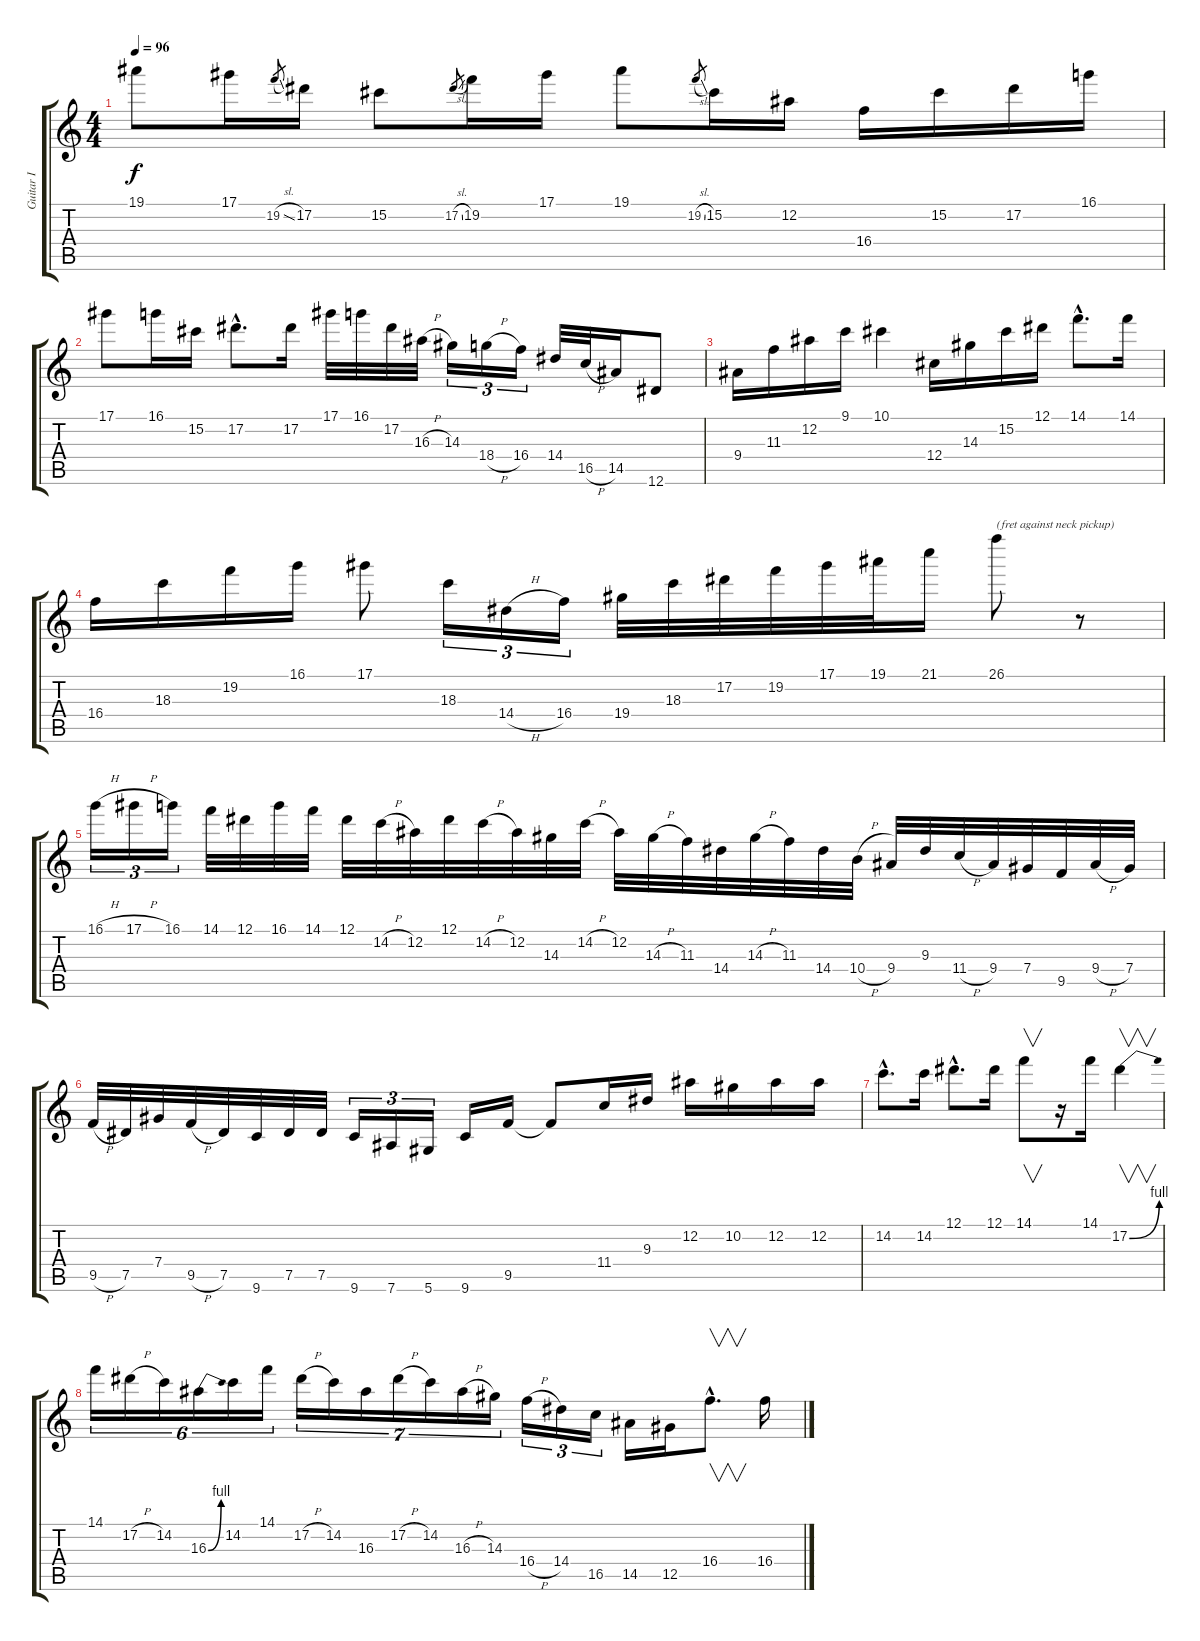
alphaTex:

\track ("Guitar I" "Guitar I") {instrument distortionguitar}
\staff {score tabs}
\tuning (Eb4 Bb3 Gb3 Db3 Ab2 Eb2) {hide}
\ts (4 4)
\tempo 96
\clef g2
\ks c
19.1.8{dy f} 17.1.16 19.2{sl}.8{gr} 17.2.16 15.2.8 17.2{sl}.8{gr} 19.2.16 17.1.16 19.1.8 19.2{sl}.8{gr} 15.2.16 12.2.16 16.4.16 15.2.16 17.2.16 16.1.16 |
17.1.8 16.1.16 15.2.16 17.2{hac}.8{d} 17.2.16 17.1.32 16.1.32 17.2.32 16.3{h}.32 14.3.16{tu (3 2)} 18.4{h}.16{tu (3 2)} 16.4.16{tu (3 2)} 14.4.32 16.5{h}.32 14.5.16 12.6.8 |
9.4.16 11.3.16 12.2.16 9.1.16 10.1.4 12.4.16 14.3.16 15.2.16 12.1.16 14.1{hac}.8{d} 14.1.16 |
16.4.16 18.3.16 19.2.16 16.1.16 17.1.8 18.3.16{tu (3 2)} 14.4{h}.16{tu (3 2)} 16.4.16{tu (3 2)} 19.4.32 18.3.32 17.2.32 19.2.32 17.1.32 19.1.32 21.1.16 26.1.8{txt "(fret against neck pickup)"} r.8 |
16.1{h}.16{tu (3 2)} 17.1{h}.16{tu (3 2)} 16.1.16{tu (3 2)} 14.1.32 12.1.32 16.1.32 14.1.32 12.1.32 14.2{h}.32 12.2.32 12.1.32 14.2{h}.32 12.2.32 14.3.32 14.2{h}.32 12.2.32 14.3{h}.32 11.3.32 14.4.32 14.3{h}.32 11.3.32 14.4.32 10.4{h}.32 9.4.32 9.3.32 11.4{h}.32 9.4.32 7.4.32 9.5.32 9.4{h}.32 7.4.32 |
9.5{h}.32 7.5.32 7.4.32 9.5{h}.32 7.5.32 9.6.32 7.5.32 7.5.32 9.6.16{tu (3 2)} 7.6.16{tu (3 2)} 5.6.16{tu (3 2)} 9.6.16 9.5.16 9.5{t}.8 11.4.16 9.3.16 12.2.16 10.2.16 12.2.16 12.2.16 |
14.2{hac}.8{d} 14.2.16 12.1{hac}.8{d} 12.1.16 14.1.8{v} r.16 14.1.16 17.2{be (bend 0 0 60 4)}.4{v} |
14.1.16{tu (6 4)} 17.2{h}.16{tu (6 4)} 14.2.16{tu (6 4)} 16.3{be (bend 0 0 60 4)}.16{tu (6 4)} 14.2.16{tu (6 4)} 14.1.16{tu (6 4)} 17.2{h}.16{tu (7 4)} 14.2.16{tu (7 4)} 16.3.16{tu (7 4)} 17.2{h}.16{tu (7 4)} 14.2.16{tu (7 4)} 16.3{h}.16{tu (7 4)} 14.3.16{tu (7 4)} 16.4{h}.16{tu (3 2)} 14.4.16{tu (3 2)} 16.5.16{tu (3 2)} 14.5.16 12.5.16 16.4{hac}.8{v d} 16.4.16
